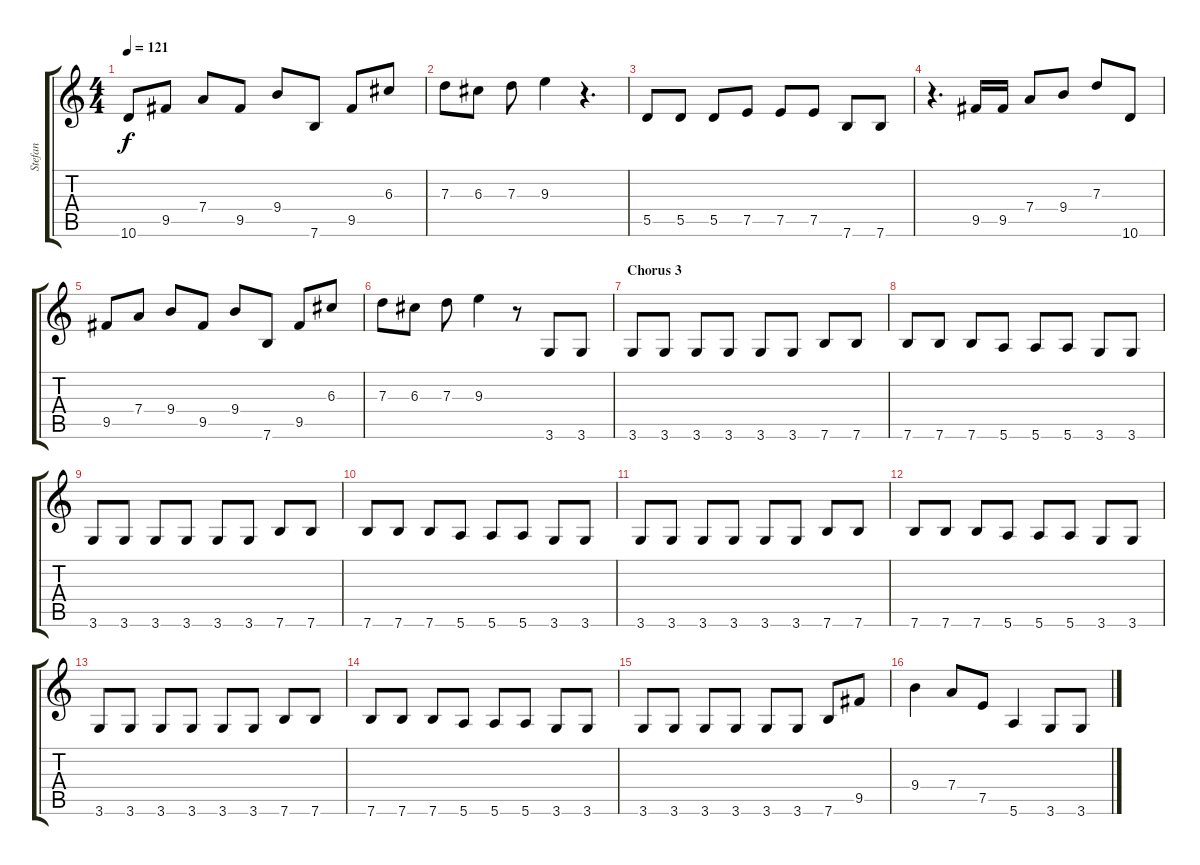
\track ("Stefan" "Stefan") {instrument electricbassfinger}
\staff {score tabs}
\tuning (E4 B3 G3 D3 A2 E2) {hide}
\ts (4 4)
\tempo 121
\clef g2
\ks c
10.6.8{dy f} 9.5.8 7.4.8 9.5.8 9.4.8 7.6.8 9.5.8 6.3.8 |
7.3.8 6.3.8 7.3.8 9.3.4 r.4{d} |
5.5.8 5.5.8 5.5.8 7.5.8 7.5.8 7.5.8 7.6.8 7.6.8 |
r.4{d} 9.5.16 9.5.16 7.4.8 9.4.8 7.3.8 10.6.8 |
9.5.8 7.4.8 9.4.8 9.5.8 9.4.8 7.6.8 9.5.8 6.3.8 |
7.3.8 6.3.8 7.3.8 9.3.4 r.8 3.6.8 3.6.8 |
\section ("" "Chorus 3")
3.6.8 3.6.8 3.6.8 3.6.8 3.6.8 3.6.8 7.6.8 7.6.8 |
7.6.8 7.6.8 7.6.8 5.6.8 5.6.8 5.6.8 3.6.8 3.6.8 |
3.6.8 3.6.8 3.6.8 3.6.8 3.6.8 3.6.8 7.6.8 7.6.8 |
7.6.8 7.6.8 7.6.8 5.6.8 5.6.8 5.6.8 3.6.8 3.6.8 |
3.6.8 3.6.8 3.6.8 3.6.8 3.6.8 3.6.8 7.6.8 7.6.8 |
7.6.8 7.6.8 7.6.8 5.6.8 5.6.8 5.6.8 3.6.8 3.6.8 |
3.6.8 3.6.8 3.6.8 3.6.8 3.6.8 3.6.8 7.6.8 7.6.8 |
7.6.8 7.6.8 7.6.8 5.6.8 5.6.8 5.6.8 3.6.8 3.6.8 |
3.6.8 3.6.8 3.6.8 3.6.8 3.6.8 3.6.8 7.6.8 9.5.8 |
9.4.4 7.4.8 7.5.8 5.6.4 3.6.8 3.6.8
